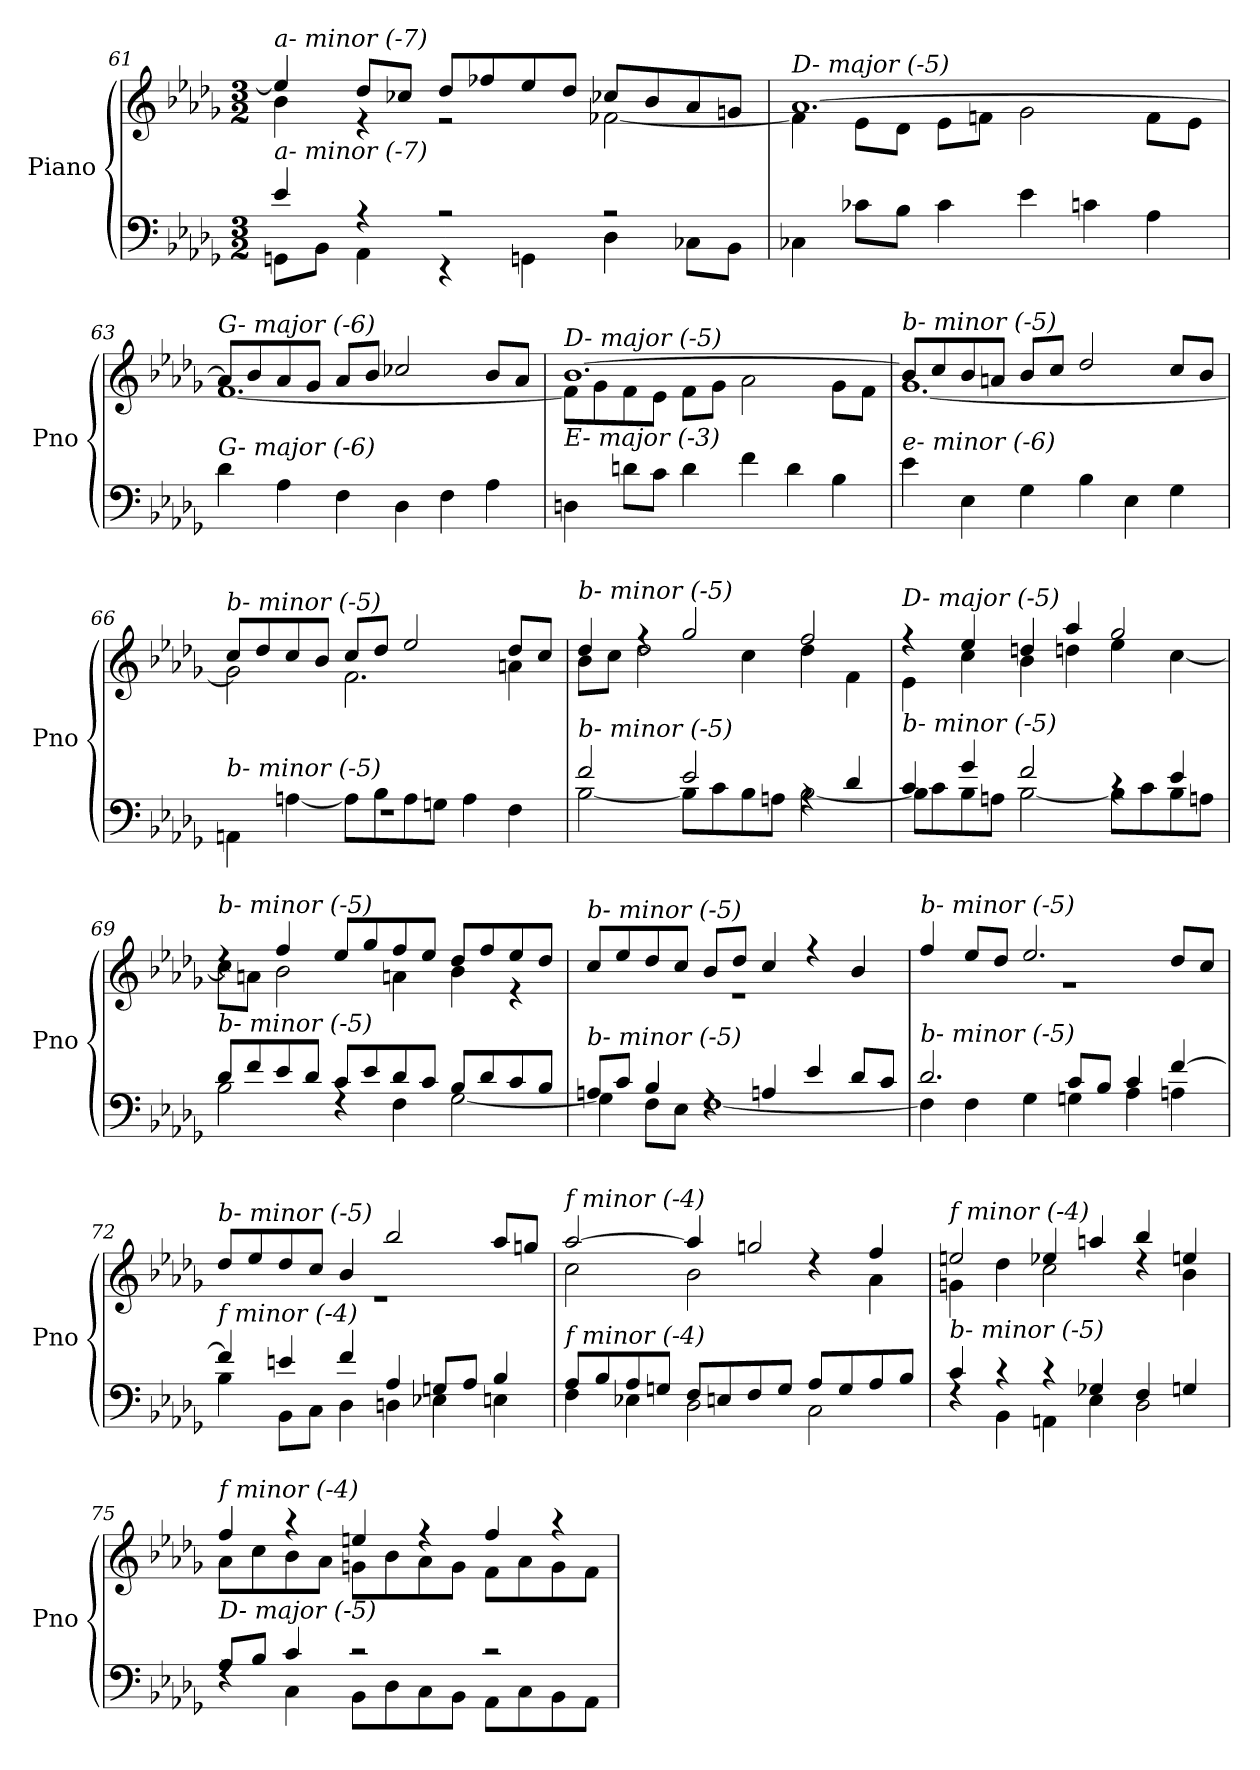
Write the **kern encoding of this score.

**kern	**kern
*part1	*part1
*staff2	*staff1
*I"Piano	*
*I'Pno	*
*clefF4	*clefG2
*k[b-e-a-d-g-]	*k[b-e-a-d-g-]
*M3/2	*M3/2
=61	=61
*^	*^
!	!	!LO:TX:i:t=a- minor (-7)	!
!LO:TX:i:t=a- minor (-7)	!	!	!
4e-/	8GGn\L	4ee-/]	4b-\
.	8BB-\J	.	.
4r	4AA-\	8dd-/L	4r
.	.	8cc-X/J	.
2r	4r	8dd-/L	2r
.	.	8ff-X/	.
.	4GGn\	8ee-/	.
.	.	8dd-/J	.
2r	4D-\	8cc-X/L	[2f-X\
.	.	8b-/	.
.	8C-X\L	8a-/	.
.	8BB-\J	8gn/J	.
=62	=62	=62	=62
!	!	!LO:TX:i:t=D- major (-5)	!
!LO:TX:i:t=e- minor (-6)	!	!	!
*v	*v	*	*
4C-X\	[1.a-	4f-\]
8c-X\L	.	8e-\L
8B-\J	.	8d-\J
4c-\	.	8e-\L
.	.	8fn\J
4e-\	.	2g-\
4cn\	.	.
4A-\	.	8f\L
.	.	8e-\J
=63	=63	=63
!	!LO:TX:i:t=G- major (-6)	!
!LO:TX:i:t=G- major (-6)	!	!
4d-\	8a-/L]	[1.f
.	8b-/	.
4A-\	8a-/	.
.	8g-/J	.
4F\	8a-/L	.
.	8b-/J	.
4D-\	2cc-X/	.
4F\	.	.
4A-\	8b-/L	.
.	8a-/J	.
!!LO:LB:g=z	!!
=64	=64	=64
!	!LO:TX:i:t=D- major (-5)	!
!LO:TX:i:t=E- major (-3)	!	!
4Dn\	[1.b-	8f\L]
.	.	8g-\
8dn\L	.	8f\
8c\J	.	8e-\J
4d\	.	8f\L
.	.	8g-\J
4f\	.	2a-\
4d\	.	.
4B-\	.	8g-\L
.	.	8f\J
=65	=65	=65
!	!LO:TX:i:t=b- minor (-5)	!
!LO:TX:i:t=e- minor (-6)	!	!
4e-\	8b-/L]	[1.g-
.	8cc/	.
4E-\	8b-/	.
.	8an/J	.
4G-\	8b-/L	.
.	8cc/J	.
4B-\	2dd-/	.
4E-\	.	.
4G-\	8cc/L	.
.	8b-/J	.
=66	=66	=66
*^	*	*
!	!	!LO:TX:i:t=b- minor (-5)	!
!LO:TX:i:t=b- minor (-5)	!	!	!
1.rF	4AAn\	8cc/L	2g-\]
.	.	8dd-/	.
.	[4An\	8cc/	.
.	.	8b-/J	.
.	8A\L]	8cc/L	2.f\
.	8B-\	8dd-/J	.
.	8A\	2ee-/	.
.	8Gn\J	.	.
.	4A\	.	.
.	4F\	8dd-/L	4an\
.	.	8cc/J	.
=67	=67	=67	=67
!	!	!LO:TX:i:t=b- minor (-5)	!
!LO:TX:i:t=b- minor (-5)	!	!	!
2f/	[2B-\	4dd-/	8b-\L
.	.	.	8cc\J
.	.	4rff	2dd-\
2e-/	8B-\L]	2gg-/	.
.	8c\	.	.
.	8B-\	.	4cc\
.	8An\J	.	.
4rA	[2B-\	2ff/	4dd-\
4d-/	.	.	4f\
!!LO:PB:g=z	!!
=68	=68	=68	=68
!	!	!LO:TX:i:t=D- major (-5)	!
!LO:TX:i:t=b- minor (-5)	!	!	!
4c/	8B-\L]	4r	4e-\
.	8c\	.	.
4g-/	8B-\	4ee-/	4cc\
.	8An\J	.	.
2f/	[2B-\	4ddn/	4b-\
.	.	4aa-/	4ddn\
4rc	8B-\L]	2gg-/	4ee-\
.	8c\	.	.
4e-/	8B-\	.	[4cc\
.	8An\J	.	.
=69	=69	=69	=69
!	!	!LO:TX:i:t=b- minor (-5)	!
!LO:TX:i:t=b- minor (-5)	!	!	!
8d-/L	2B-\	4rdd	8cc\L]
8f/	.	.	8an\J
8e-/	.	4ff/	2b-\
8d-/J	.	.	.
8c/L	4rF	8ee-/L	.
8e-/	.	8gg-/	.
8d-/	4F\	8ff/	4an\
8c/J	.	8ee-/J	.
8B-/L	[2G-\	8dd-/L	4b-\
8d-/	.	8ff/	.
8c/	.	8ee-/	4r
8B-/J	.	8dd-/J	.
=70	=70	=70	=70
!	!	!LO:TX:i:t=b- minor (-5)	!
!LO:TX:i:t=b- minor (-5)	!	!	!
8An/L	4G-\]	8cc/L	1.r
8c/J	.	8ee-/	.
4B-/	8F\L	8dd-/	.
.	8E-\J	8cc/J	.
4rF	[1F	8b-/L	.
.	.	8dd-/J	.
4An/	.	4cc/	.
4e-/	.	4r	.
8d-/L	.	4b-/	.
8c/J	.	.	.
=71	=71	=71	=71
!	!	!LO:TX:i:t=b- minor (-5)	!
!LO:TX:i:t=b- minor (-5)	!	!	!
2.d-/	4F\]	4ff/	1.r
.	4F\	8ee-/L	.
.	.	8dd-/J	.
.	4G-\	2.ee-/	.
8c/L	4Gn\	.	.
8B-/J	.	.	.
4c/	4A-\	.	.
[4f/	4An\	8dd-/L	.
.	.	8cc/J	.
!!LO:LB:g=z	!!
=72	=72	=72	=72
!	!	!LO:TX:i:t=b- minor (-5)	!
!LO:TX:i:t=f minor (-4)	!	!	!
4f/]	4B-\	8dd-/L	1.r
.	.	8ee-/	.
4en/	8BB-\L	8dd-/	.
.	8C\J	8cc/J	.
4f/	4D-\	4b-/	.
4A-/	4Dn\	2bb-/	.
8Gn/L	4E-X\	.	.
8A-/J	.	.	.
4B-/	4En\	8aa-/L	.
.	.	8ggn/J	.
=73	=73	=73	=73
!	!	!LO:TX:i:t=f minor (-4)	!
!LO:TX:i:t=f minor (-4)	!	!	!
8A-/L	4F\	[2aa-/	2cc\
8B-/	.	.	.
8A-/	4E-X\	.	.
8Gn/J	.	.	.
8F/L	2D-\	4aa-/]	2b-\
8En/	.	.	.
8F/	.	2ggn/	.
8G/J	.	.	.
8A-/L	2C\	.	4rdd
8G/	.	.	.
8A-/	.	4ff/	4a-\
8B-/J	.	.	.
=74	=74	=74	=74
!	!	!LO:TX:i:t=f minor (-4)	!
!LO:TX:i:t=b- minor (-5)	!	!	!
4c/	4rF	2een/	4gn\
4r	4BB-\	.	4dd-\
4r	4AAn\	4ee-X/	2cc\
4G-X/	4E-\	4aan/	.
4F/	2D-\	4bb-/	4rdd
4Gn/	.	4een/	4b-\
=75	=75	=75	=75
!	!	!LO:TX:i:t=f minor (-4)	!
!LO:TX:i:t=D- major (-5)	!	!	!
8A-/L	4rF	4ff/	8a-\L
8B-/J	.	.	8cc\
4c/	4C\	4r	8b-\
.	.	.	8a-\J
2r	8BB-\L	4een/	8gn\L
.	8D-\	.	8b-\
.	8C\	4r	8a-\
.	8BB-\J	.	8g\J
2r	8AA-\L	4ff/	8f\L
.	8C\	.	8a-\
.	8BB-\	4r	8g\
.	8AA-\J	.	8f\J
*v	*v	*	*
*	*v	*v
=	=
*-	*-
